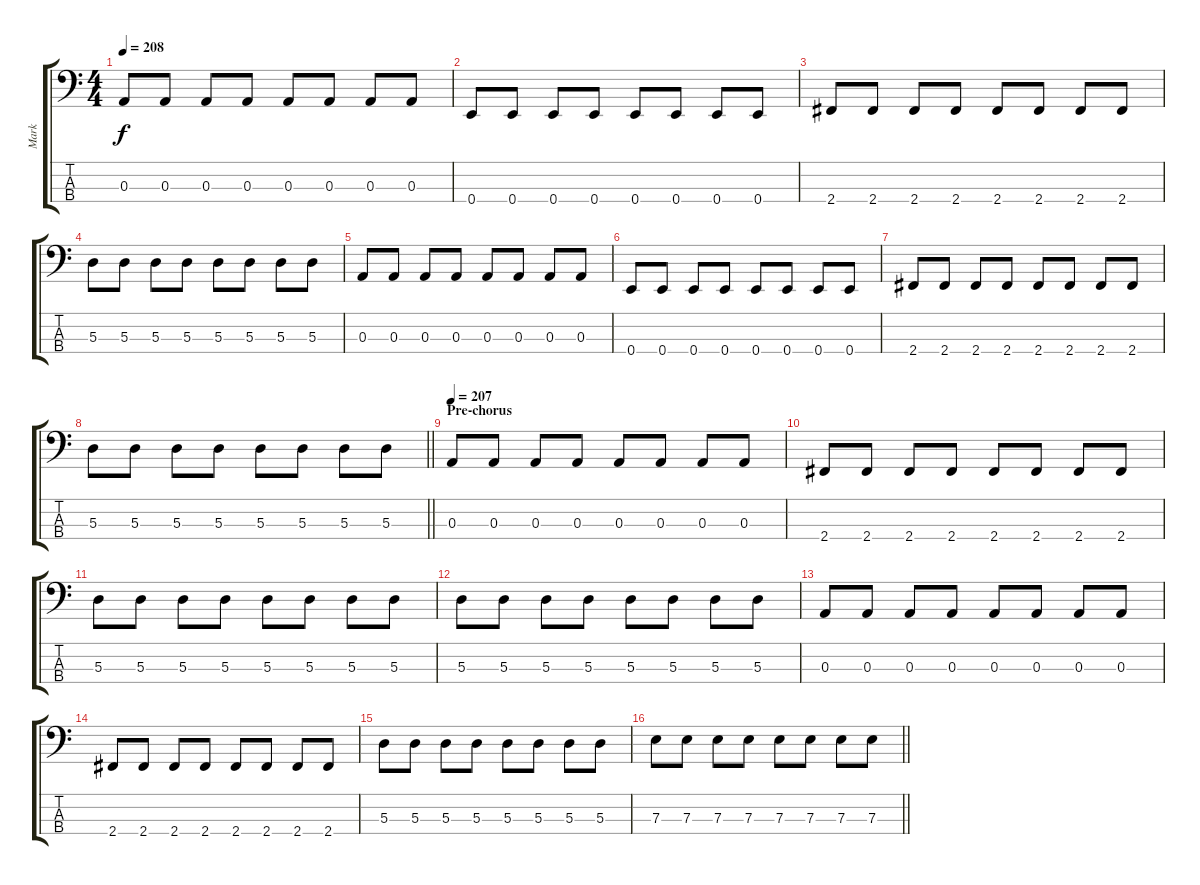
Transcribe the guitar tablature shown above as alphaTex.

\track ("Mark" "Mark") {instrument electricbasspick}
\staff {score tabs}
\tuning (G2 D2 A1 E1) {hide}
\ts (4 4)
\tempo 208
\clef f4
\ks c
0.3.8{dy f} 0.3.8 0.3.8 0.3.8 0.3.8 0.3.8 0.3.8 0.3.8 |
0.4.8 0.4.8 0.4.8 0.4.8 0.4.8 0.4.8 0.4.8 0.4.8 |
2.4.8 2.4.8 2.4.8 2.4.8 2.4.8 2.4.8 2.4.8 2.4.8 |
5.3.8 5.3.8 5.3.8 5.3.8 5.3.8 5.3.8 5.3.8 5.3.8 |
0.3.8 0.3.8 0.3.8 0.3.8 0.3.8 0.3.8 0.3.8 0.3.8 |
0.4.8 0.4.8 0.4.8 0.4.8 0.4.8 0.4.8 0.4.8 0.4.8 |
2.4.8 2.4.8 2.4.8 2.4.8 2.4.8 2.4.8 2.4.8 2.4.8 |
\barLineRight lightlight
5.3.8 5.3.8 5.3.8 5.3.8 5.3.8 5.3.8 5.3.8 5.3.8 |
\section ("" "Pre-chorus")
\tempo 207
0.3.8 0.3.8 0.3.8 0.3.8 0.3.8 0.3.8 0.3.8 0.3.8 |
2.4.8 2.4.8 2.4.8 2.4.8 2.4.8 2.4.8 2.4.8 2.4.8 |
5.3.8 5.3.8 5.3.8 5.3.8 5.3.8 5.3.8 5.3.8 5.3.8 |
5.3.8 5.3.8 5.3.8 5.3.8 5.3.8 5.3.8 5.3.8 5.3.8 |
0.3.8 0.3.8 0.3.8 0.3.8 0.3.8 0.3.8 0.3.8 0.3.8 |
2.4.8 2.4.8 2.4.8 2.4.8 2.4.8 2.4.8 2.4.8 2.4.8 |
5.3.8 5.3.8 5.3.8 5.3.8 5.3.8 5.3.8 5.3.8 5.3.8 |
\barLineRight lightlight
7.3.8 7.3.8 7.3.8 7.3.8 7.3.8 7.3.8 7.3.8 7.3.8
